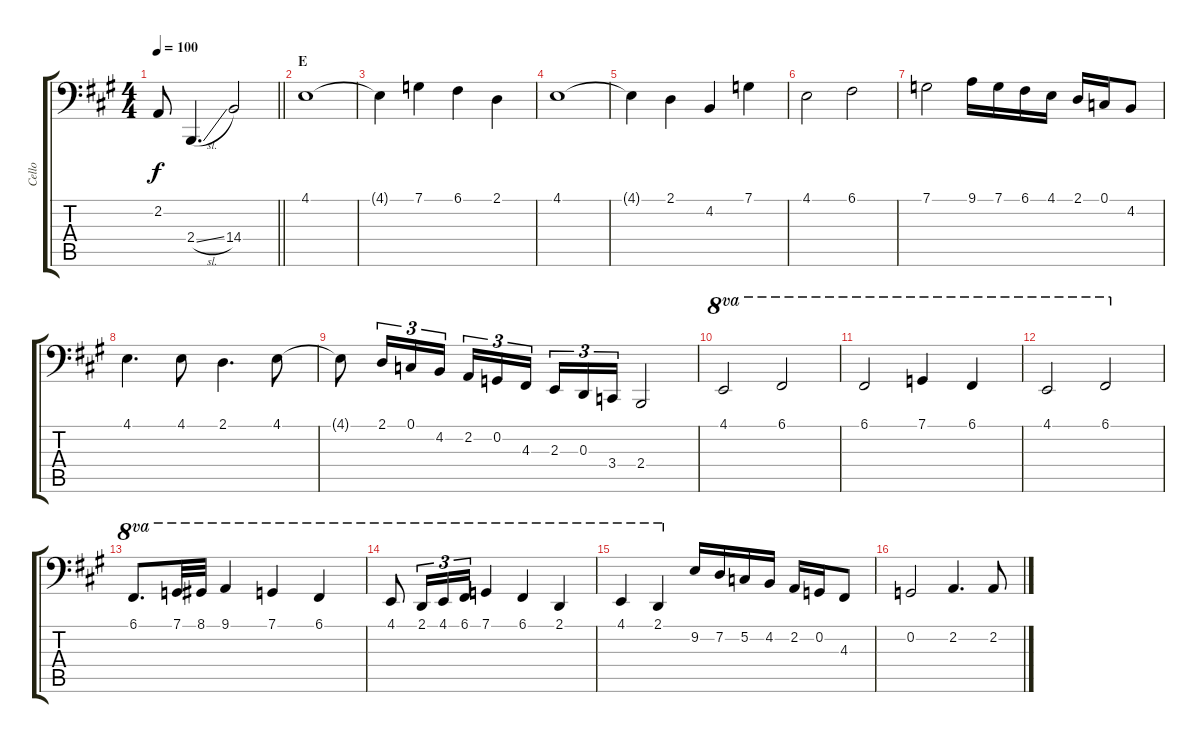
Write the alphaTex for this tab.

\track ("Cello" "Cello") {instrument cello}
\staff {score tabs}
\tuning (C3 G2 D2 A1 E1 B0) {hide}
\ts (4 4)
\tempo 100
\clef f4
\barLineRight lightlight
\ks a
2.2{t}.8{dy f} 2.4{sl}.4{d} 14.4.2{volume 12} |
\section ("" "E")
4.1.1 |
4.1{t}.4 7.1.4 6.1.4 2.1.4 |
4.1.1 |
4.1{t}.4 2.1.4 4.2.4 7.1.4 |
4.1.2 6.1.2 |
7.1.2 9.1.16 7.1.16 6.1.16 4.1.16 2.1.16 0.1.16 4.2.8 |
4.1.4{d} 4.1.8 2.1.4{d} 4.1.8 |
4.1{t}.8 2.1.16{tu (3 2)} 0.1.16{tu (3 2)} 4.2.16{tu (3 2)} 2.2.16{tu (3 2)} 0.2.16{tu (3 2)} 4.3.16{tu (3 2) beam splitsecondary} 2.3.16{tu (3 2)} 0.3.16{tu (3 2)} 3.4.16{tu (3 2)} 2.4.2 |
4.1.2{ot 8va} 6.1.2{ot 8va} |
6.1.2{ot 8va} 7.1.4{ot 8va} 6.1.4{ot 8va} |
4.1.2{ot 8va} 6.1.2{ot 8va} |
6.1.8{d ot 8va} 7.1.32{ot 8va} 8.1.32{ot 8va} 9.1.4{ot 8va} 7.1.4{ot 8va} 6.1.4{ot 8va} |
4.1.8{ot 8va} 2.1.16{tu (3 2) ot 8va} 4.1.16{tu (3 2) ot 8va} 6.1.16{tu (3 2) ot 8va} 7.1.4{ot 8va} 6.1.4{ot 8va} 2.1.4{ot 8va} |
4.1.4{ot 8va} 2.1.4{ot 8va} 9.2.16 7.2.16 5.2.16 4.2.16 2.2.16 0.2.16 4.3.8 |
0.2.2 2.2.4{d} 2.2.8
